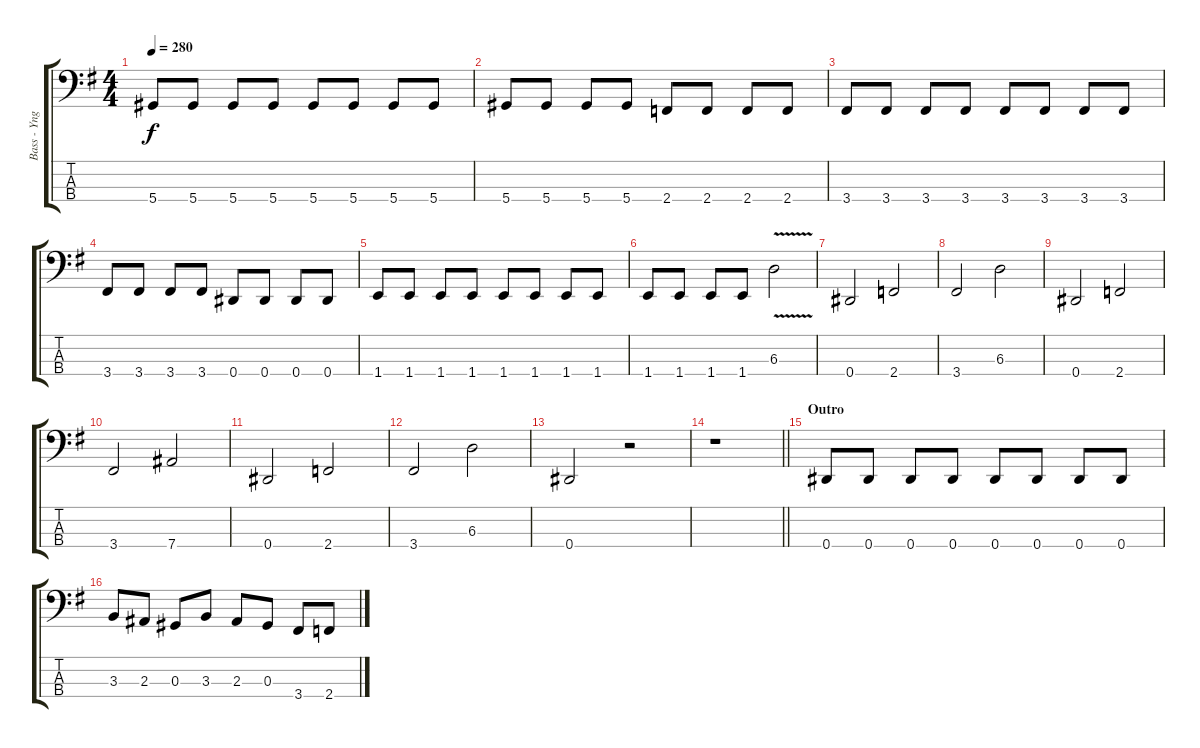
\track ("Bass - Yngwie J. Malmsteen" "Bass - Yng") {instrument electricbassfinger}
\staff {score tabs}
\tuning (Gb2 Db2 Ab1 Eb1) {hide}
\ts (4 4)
\tempo 280
\clef f4
\ks eminor
5.4.8{dy f} 5.4.8 5.4.8 5.4.8 5.4.8 5.4.8 5.4.8 5.4.8 |
5.4.8 5.4.8 5.4.8 5.4.8 2.4.8 2.4.8 2.4.8 2.4.8 |
3.4.8 3.4.8 3.4.8 3.4.8 3.4.8 3.4.8 3.4.8 3.4.8 |
3.4.8 3.4.8 3.4.8 3.4.8 0.4.8 0.4.8 0.4.8 0.4.8 |
1.4.8 1.4.8 1.4.8 1.4.8 1.4.8 1.4.8 1.4.8 1.4.8 |
1.4.8 1.4.8 1.4.8 1.4.8 6.3{v}.2 |
0.4.2 2.4.2 |
3.4.2 6.3.2 |
0.4.2 2.4.2 |
3.4.2 7.4.2 |
0.4.2 2.4.2 |
3.4.2 6.3.2 |
0.4.2 r.2 |
\barLineRight lightlight
r.1 |
\section ("" "Outro")
0.4.8 0.4.8 0.4.8 0.4.8 0.4.8 0.4.8 0.4.8 0.4.8 |
3.3.8 2.3.8 0.3.8 3.3.8 2.3.8 0.3.8 3.4.8 2.4.8
